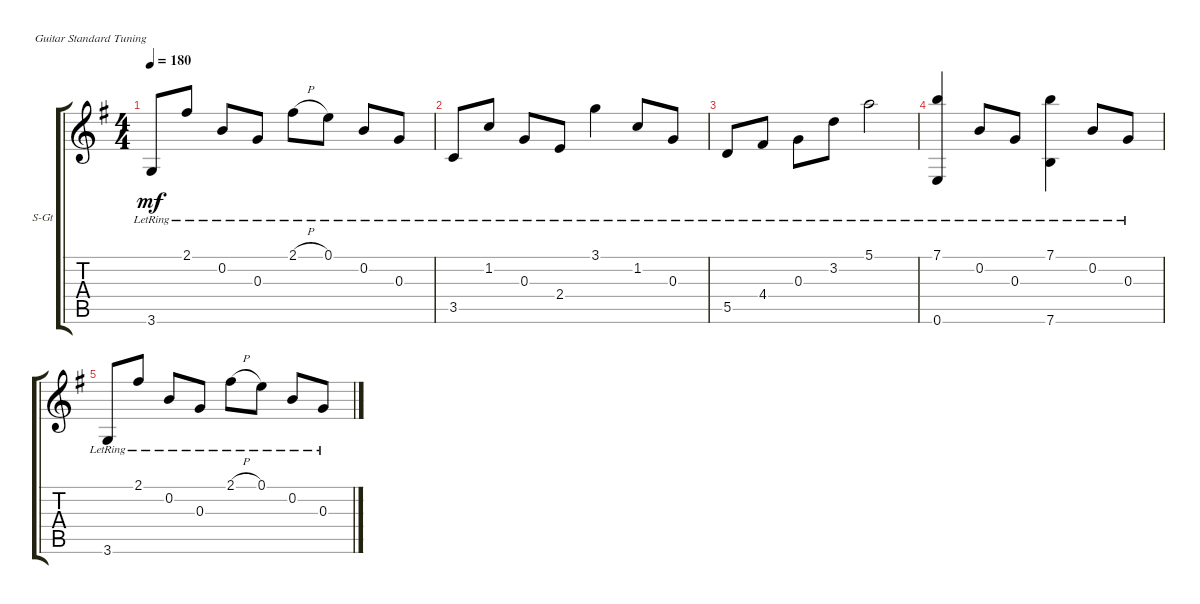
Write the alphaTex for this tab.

\defaultSystemsLayout 4
\bracketExtendMode groupsimilarinstruments
\firstSystemTrackNameOrientation horizontal
\otherSystemsTrackNameOrientation horizontal
\track ("Steel Guitar" "S-Gt") {instrument acousticguitarsteel}
\staff {score tabs}
\tuning (E4 B3 G3 D3 A2 E2)
\ts (4 4)
\tempo 180
\clef g2
\ks g
3.6{lr}.8{dy mf} 2.1{lr}.8 0.2{lr}.8 0.3{lr}.8 2.1{h lr}.8 0.1{lr}.8 0.2{lr}.8 0.3{lr}.8 |
3.5{lr}.8 1.2{lr}.8 0.3{lr}.8 2.4{lr}.8 3.1{lr}.4 1.2{lr}.8 0.3{lr}.8 |
5.5{lr}.8 4.4{lr}.8 0.3{lr}.8 3.2{lr}.8 5.1{lr}.2 |
(0.6{lr} 7.1{lr}).4 0.2{lr}.8 0.3{lr}.8 (7.6{lr} 7.1{lr}).4 0.2{lr}.8 0.3{lr}.8 |
3.6{lr}.8 2.1{lr}.8 0.2{lr}.8 0.3{lr}.8 2.1{h lr}.8 0.1{lr}.8 0.2{lr}.8 0.3{lr}.8
